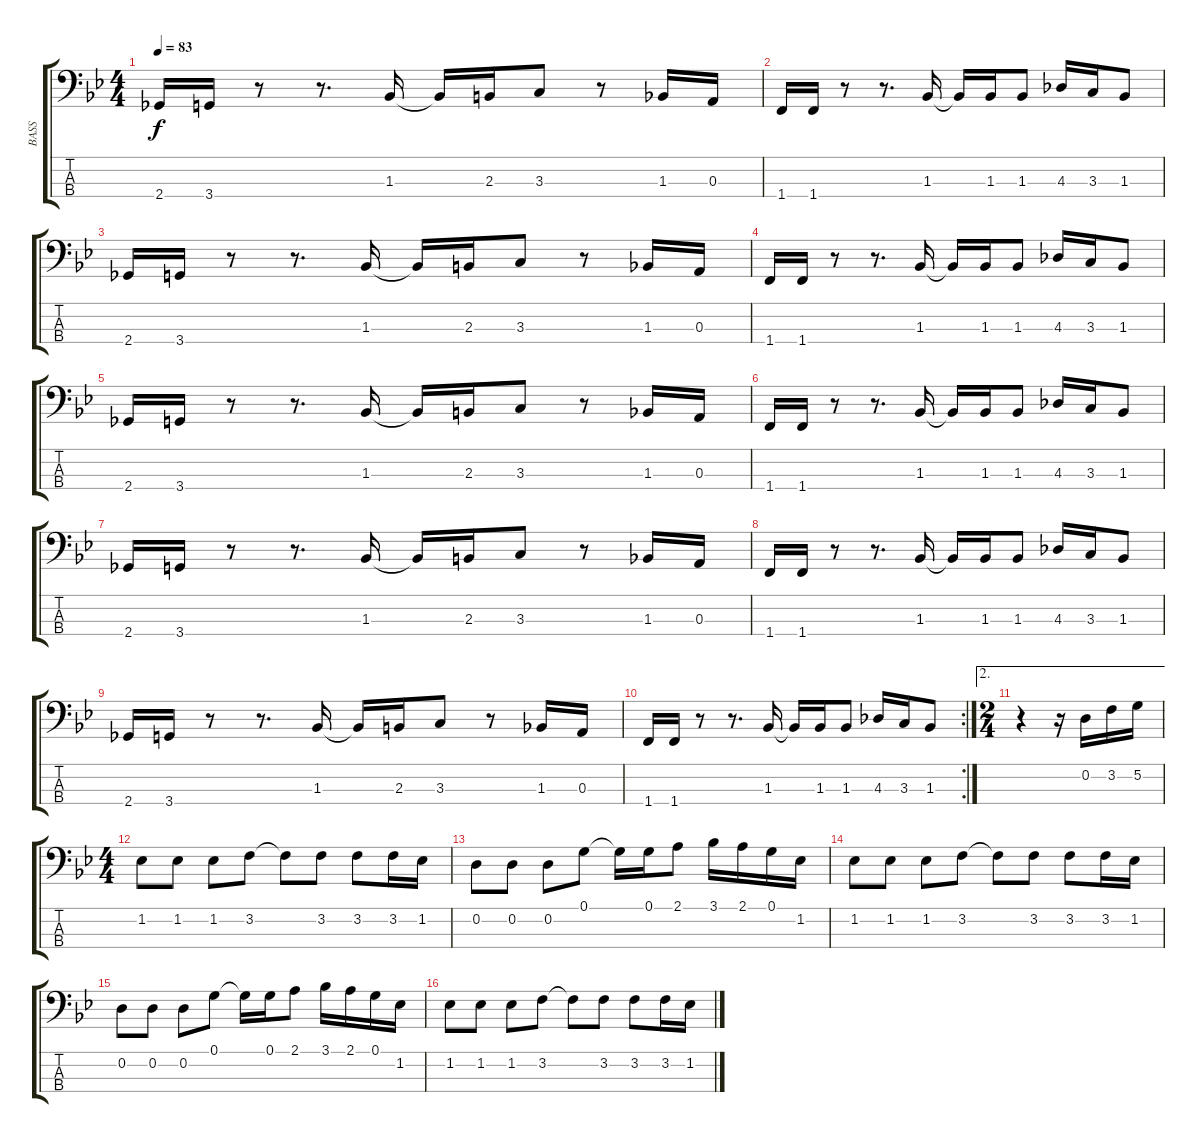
\track ("BASS" "BASS") {instrument electricbassfinger}
\staff {score tabs}
\tuning (G2 D2 A1 E1) {hide}
\ts (4 4)
\tempo 83
\clef f4
\ks gminor
2.4.16{dy f} 3.4.16 r.8 r.8{d} 1.3.16 1.3{t}.16 2.3.16 3.3.8 r.8 1.3.16 0.3.16 |
1.4.16 1.4.16 r.8 r.8{d} 1.3.16 1.3{t}.16 1.3.16 1.3.8 4.3.16 3.3.16 1.3.8 |
2.4.16 3.4.16 r.8 r.8{d} 1.3.16 1.3{t}.16 2.3.16 3.3.8 r.8 1.3.16 0.3.16 |
1.4.16 1.4.16 r.8 r.8{d} 1.3.16 1.3{t}.16 1.3.16 1.3.8 4.3.16 3.3.16 1.3.8 |
2.4.16 3.4.16 r.8 r.8{d} 1.3.16 1.3{t}.16 2.3.16 3.3.8 r.8 1.3.16 0.3.16 |
1.4.16 1.4.16 r.8 r.8{d} 1.3.16 1.3{t}.16 1.3.16 1.3.8 4.3.16 3.3.16 1.3.8 |
2.4.16 3.4.16 r.8 r.8{d} 1.3.16 1.3{t}.16 2.3.16 3.3.8 r.8 1.3.16 0.3.16 |
1.4.16 1.4.16 r.8 r.8{d} 1.3.16 1.3{t}.16 1.3.16 1.3.8 4.3.16 3.3.16 1.3.8 |
2.4.16 3.4.16 r.8 r.8{d} 1.3.16 1.3{t}.16 2.3.16 3.3.8 r.8 1.3.16 0.3.16 |
\rc 2
1.4.16 1.4.16 r.8 r.8{d} 1.3.16 1.3{t}.16 1.3.16 1.3.8 4.3.16 3.3.16 1.3.8 |
\ae 2
\ts (2 4)
r.4 r.16 0.2.16 3.2.16 5.2.16 |
\ts (4 4)
1.2.8 1.2.8 1.2.8 3.2.8 3.2{t}.8 3.2.8 3.2.8 3.2.16 1.2.16 |
0.2.8 0.2.8 0.2.8 0.1.8 0.1{t}.16 0.1.16 2.1.8 3.1.16 2.1.16 0.1.16 1.2.16 |
1.2.8 1.2.8 1.2.8 3.2.8 3.2{t}.8 3.2.8 3.2.8 3.2.16 1.2.16 |
0.2.8 0.2.8 0.2.8 0.1.8 0.1{t}.16 0.1.16 2.1.8 3.1.16 2.1.16 0.1.16 1.2.16 |
1.2.8 1.2.8 1.2.8 3.2.8 3.2{t}.8 3.2.8 3.2.8 3.2.16 1.2.16
